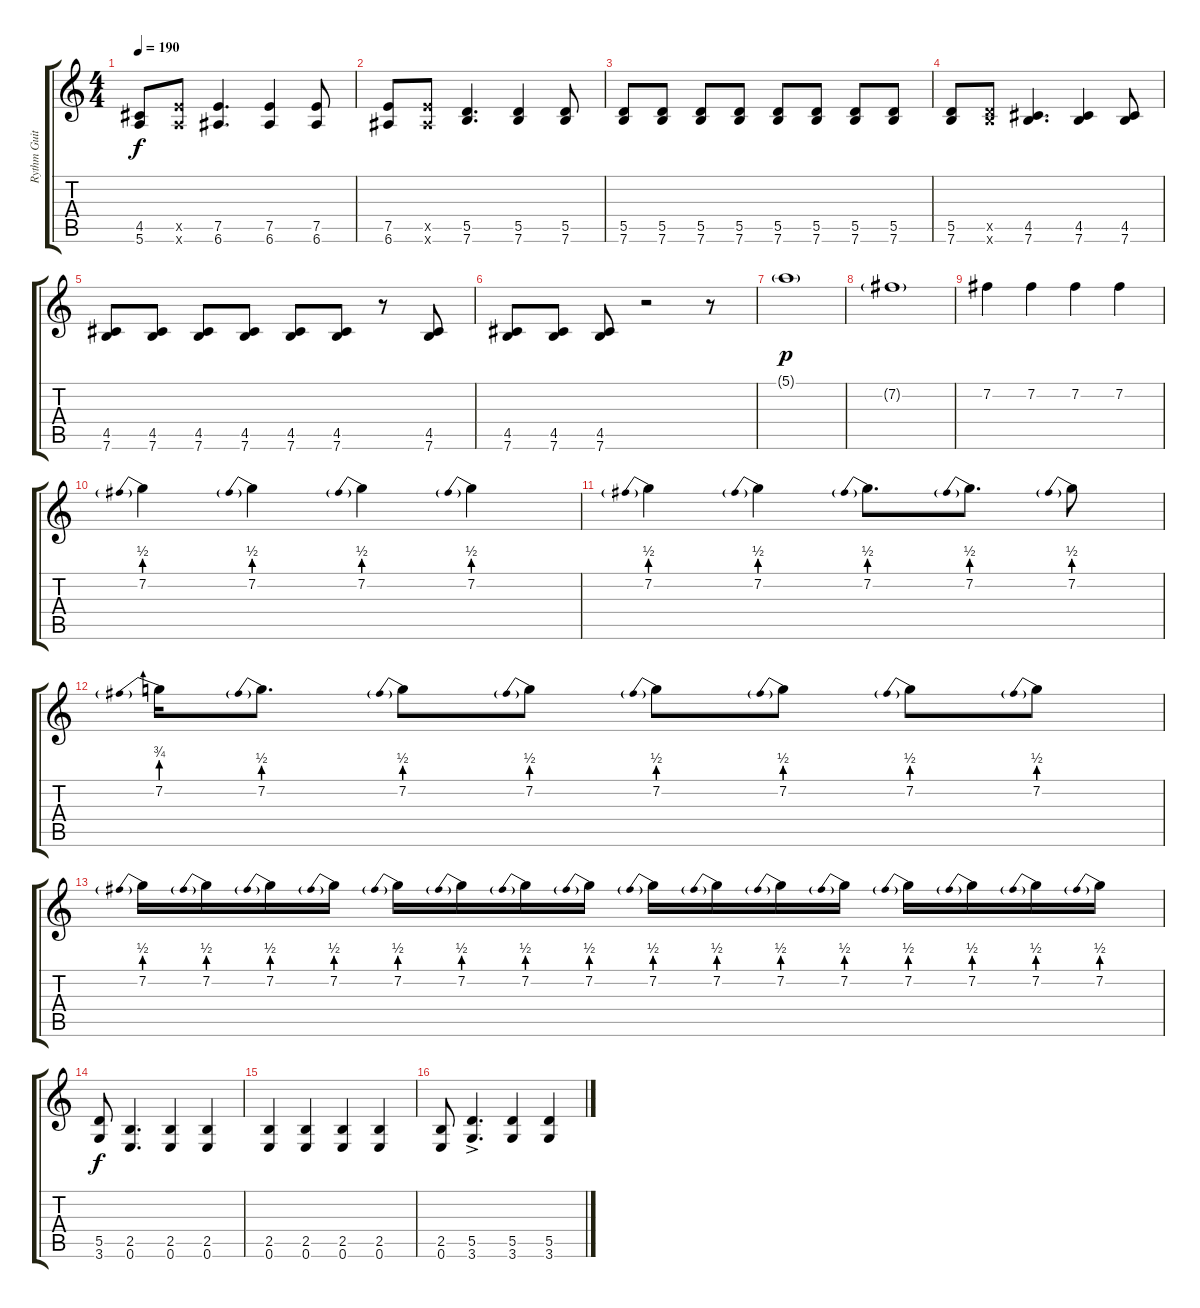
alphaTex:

\track ("Rythm Guitar" "Rythm Guit") {instrument distortionguitar}
\staff {score tabs}
\tuning (E4 B3 G3 D3 A2 E2) {hide}
\ts (4 4)
\tempo 190
\clef g2
\ks c
(4.5 5.6).8{dy f} (7.5{x} 5.6{x}).8 (7.5 6.6).4{d} (7.5 6.6).4 (7.5 6.6).8 |
(7.5 6.6).8 (7.5{x} 6.6{x}).8 (5.5 7.6).4{d} (5.5 7.6).4 (5.5 7.6).8 |
(5.5 7.6).8 (5.5 7.6).8 (5.5 7.6).8 (5.5 7.6).8 (5.5 7.6).8 (5.5 7.6).8 (5.5 7.6).8 (5.5 7.6).8 |
(5.5 7.6).8 (5.5{x} 7.6{x}).8 (4.5 7.6).4{d} (4.5 7.6).4 (4.5 7.6).8 |
(4.5 7.6).8 (4.5 7.6).8 (4.5 7.6).8 (4.5 7.6).8 (4.5 7.6).8 (4.5 7.6).8 r.8 (4.5 7.6).8 |
(4.5 7.6).8 (4.5 7.6).8 (4.5 7.6).8 r.2 r.8 |
5.1{g}.1{dy p} |
7.2{g}.1 |
7.2.4 7.2.4 7.2.4 7.2.4 |
7.2{be (prebend 0 2 60 2)}.4 7.2{be (prebend 0 2 60 2)}.4 7.2{be (prebend 0 2 60 2)}.4 7.2{be (prebend 0 2 60 2)}.4 |
7.2{be (prebend 0 2 60 2)}.4 7.2{be (prebend 0 2 60 2)}.4 7.2{be (prebend 0 2 60 2)}.8{d} 7.2{be (prebend 0 2 60 2)}.8{d} 7.2{be (prebend 0 2 60 2)}.8 |
7.2{be (prebend 0 3 60 3)}.16 7.2{be (prebend 0 2 60 2)}.8{d} 7.2{be (prebend 0 2 60 2)}.8 7.2{be (prebend 0 2 60 2)}.8 7.2{be (prebend 0 2 60 2)}.8 7.2{be (prebend 0 2 60 2)}.8 7.2{be (prebend 0 2 60 2)}.8 7.2{be (prebend 0 2 60 2)}.8 |
7.2{be (prebend 0 2 60 2)}.16 7.2{be (prebend 0 2 60 2)}.16 7.2{be (prebend 0 2 60 2)}.16 7.2{be (prebend 0 2 60 2)}.16 7.2{be (prebend 0 2 60 2)}.16 7.2{be (prebend 0 2 60 2)}.16 7.2{be (prebend 0 2 60 2)}.16 7.2{be (prebend 0 2 60 2)}.16 7.2{be (prebend 0 2 60 2)}.16 7.2{be (prebend 0 2 60 2)}.16 7.2{be (prebend 0 2 60 2)}.16 7.2{be (prebend 0 2 60 2)}.16 7.2{be (prebend 0 2 60 2)}.16 7.2{be (prebend 0 2 60 2)}.16 7.2{be (prebend 0 2 60 2)}.16 7.2{be (prebend 0 2 60 2)}.16 |
(5.5 3.6).8{dy f} (2.5 0.6).4{d} (2.5 0.6).4 (2.5 0.6).4 |
(2.5 0.6).4 (2.5 0.6).4 (2.5 0.6).4 (2.5 0.6).4 |
(2.5 0.6).8 (5.5{ac} 3.6).4{d} (5.5 3.6).4 (5.5 3.6).4
